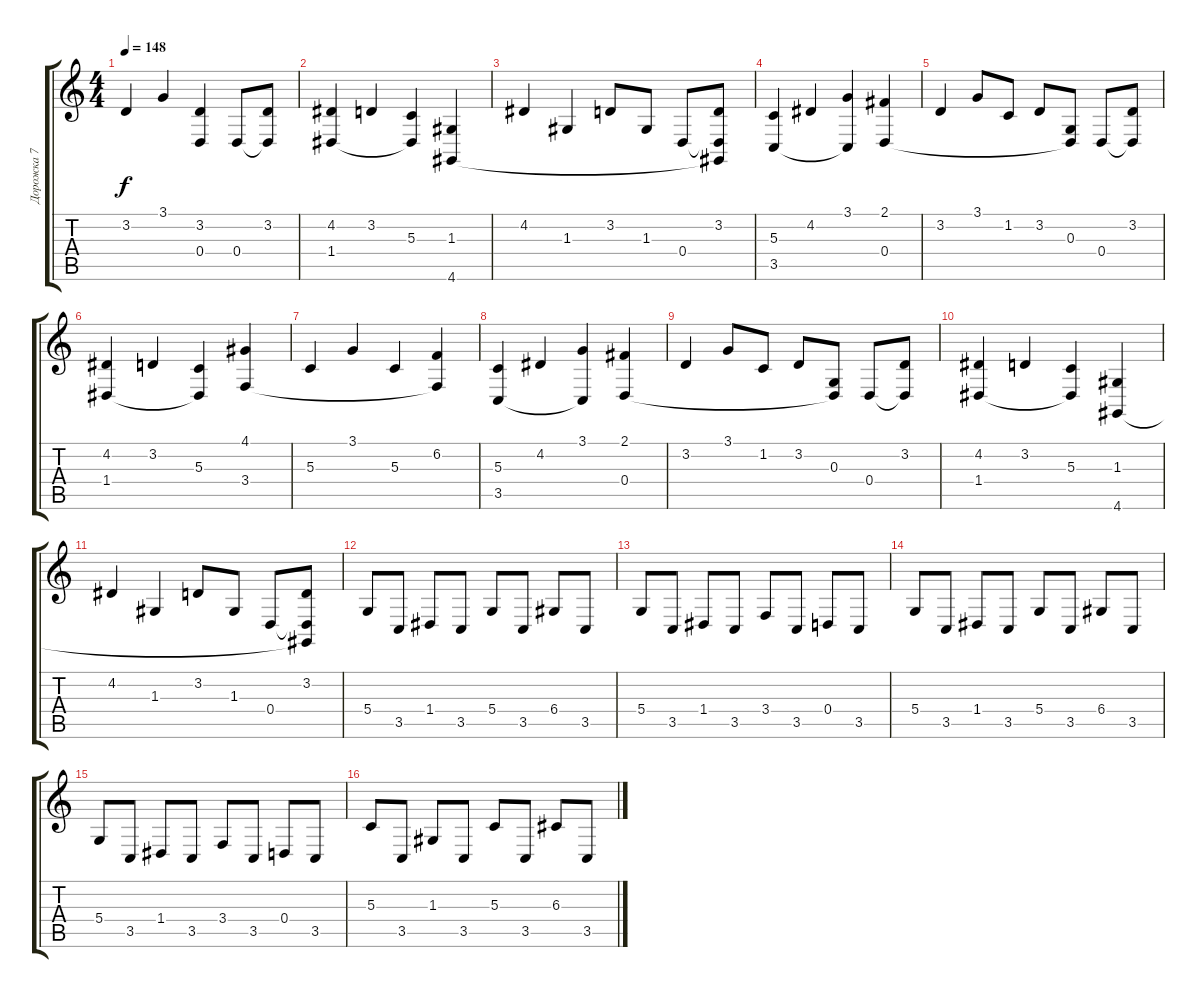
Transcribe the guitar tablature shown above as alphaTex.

\track ("Дорожка 7" "Дорожка 7") {instrument acousticgrandpiano}
\staff {score tabs}
\tuning (E4 B3 G3 D3 A2 E2) {hide}
\ts (4 4)
\tempo 148
\clef g2
\ks c
3.2.4{dy f} 3.1.4 (3.2 0.4{t}).4 0.4.8 (3.2 0.4{t}).8 |
(4.2 1.4).4 3.2.4 (5.3 1.4{t}).4 (1.3 4.6).4 |
4.2.4 1.3.4 3.2.8 1.3.8 0.4.8 (3.2 0.4{t} 4.6{t}).8 |
(5.3 3.5).4 4.2.4 (3.1 3.5{t}).4 (2.1 0.4).4 |
3.2.4 3.1.8 1.2.8 3.2.8 (0.3 0.4{t}).8 0.4.8 (3.2 0.4{t}).8 |
(4.2 1.4).4 3.2.4 (5.3 1.4{t}).4 (4.1 3.4).4 |
5.3.4 3.1.4 5.3.4 (6.2 3.4{t}).4 |
(5.3 3.5).4 4.2.4 (3.1 3.5{t}).4 (2.1 0.4).4 |
3.2.4 3.1.8 1.2.8 3.2.8 (0.3 0.4{t}).8 0.4.8 (3.2 0.4{t}).8 |
(4.2 1.4).4 3.2.4 (5.3 1.4{t}).4 (1.3 4.6).4 |
4.2.4 1.3.4 3.2.8 1.3.8 0.4.8 (3.2 0.4{t} 4.6{t}).8 |
5.4.8 3.5.8 1.4.8 3.5.8 5.4.8 3.5.8 6.4.8 3.5.8 |
5.4.8 3.5.8 1.4.8 3.5.8 3.4.8 3.5.8 0.4.8 3.5.8 |
5.4.8 3.5.8 1.4.8 3.5.8 5.4.8 3.5.8 6.4.8 3.5.8 |
5.4.8 3.5.8 1.4.8 3.5.8 3.4.8 3.5.8 0.4.8 3.5.8 |
5.3.8 3.5.8 1.3.8 3.5.8 5.3.8 3.5.8 6.3.8 3.5.8
